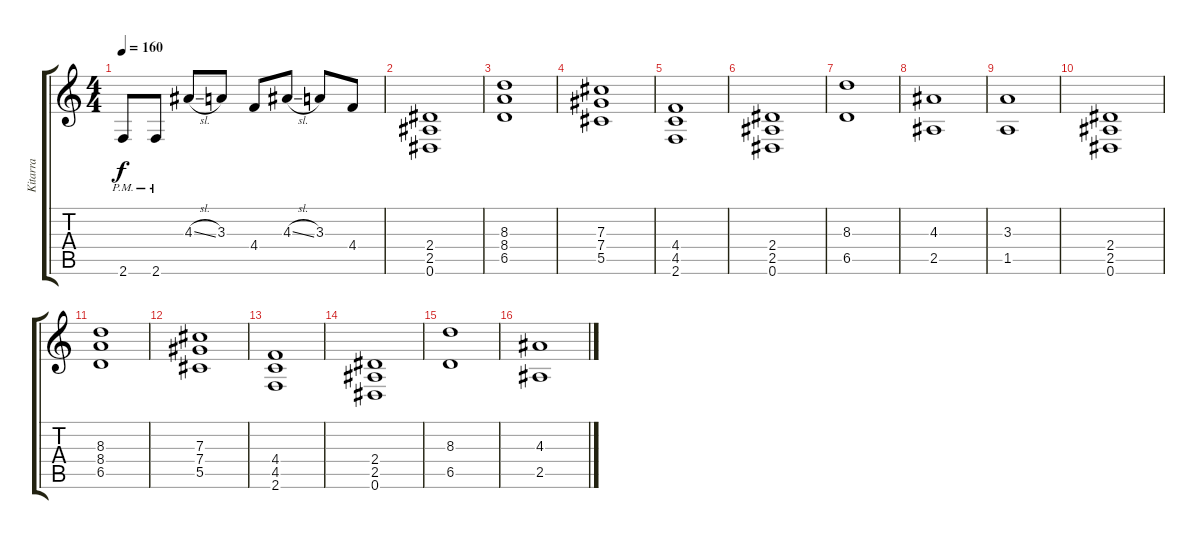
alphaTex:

\track ("Kitarra" "Kitarra") {instrument distortionguitar}
\staff {score tabs}
\tuning (Eb4 Bb3 Gb3 Db3 Ab2 Eb2) {hide}
\ts (4 4)
\tempo 160
\clef g2
\ks c
2.6{pm}.8{dy f} 2.6{pm}.8 4.3{sl}.8 3.3.8 4.4.8 4.3{sl}.8 3.3.8 4.4.8 |
(2.4 2.5 0.6).1 |
(8.3 8.4 6.5).1 |
(7.3 7.4 5.5).1 |
(4.4 4.5 2.6).1 |
(2.4 2.5 0.6).1 |
(8.3 6.5).1 |
(4.3 2.5).1 |
(3.3 1.5).1 |
(2.4 2.5 0.6).1 |
(8.3 8.4 6.5).1 |
(7.3 7.4 5.5).1 |
(4.4 4.5 2.6).1 |
(2.4 2.5 0.6).1 |
(8.3 6.5).1 |
(4.3 2.5).1
